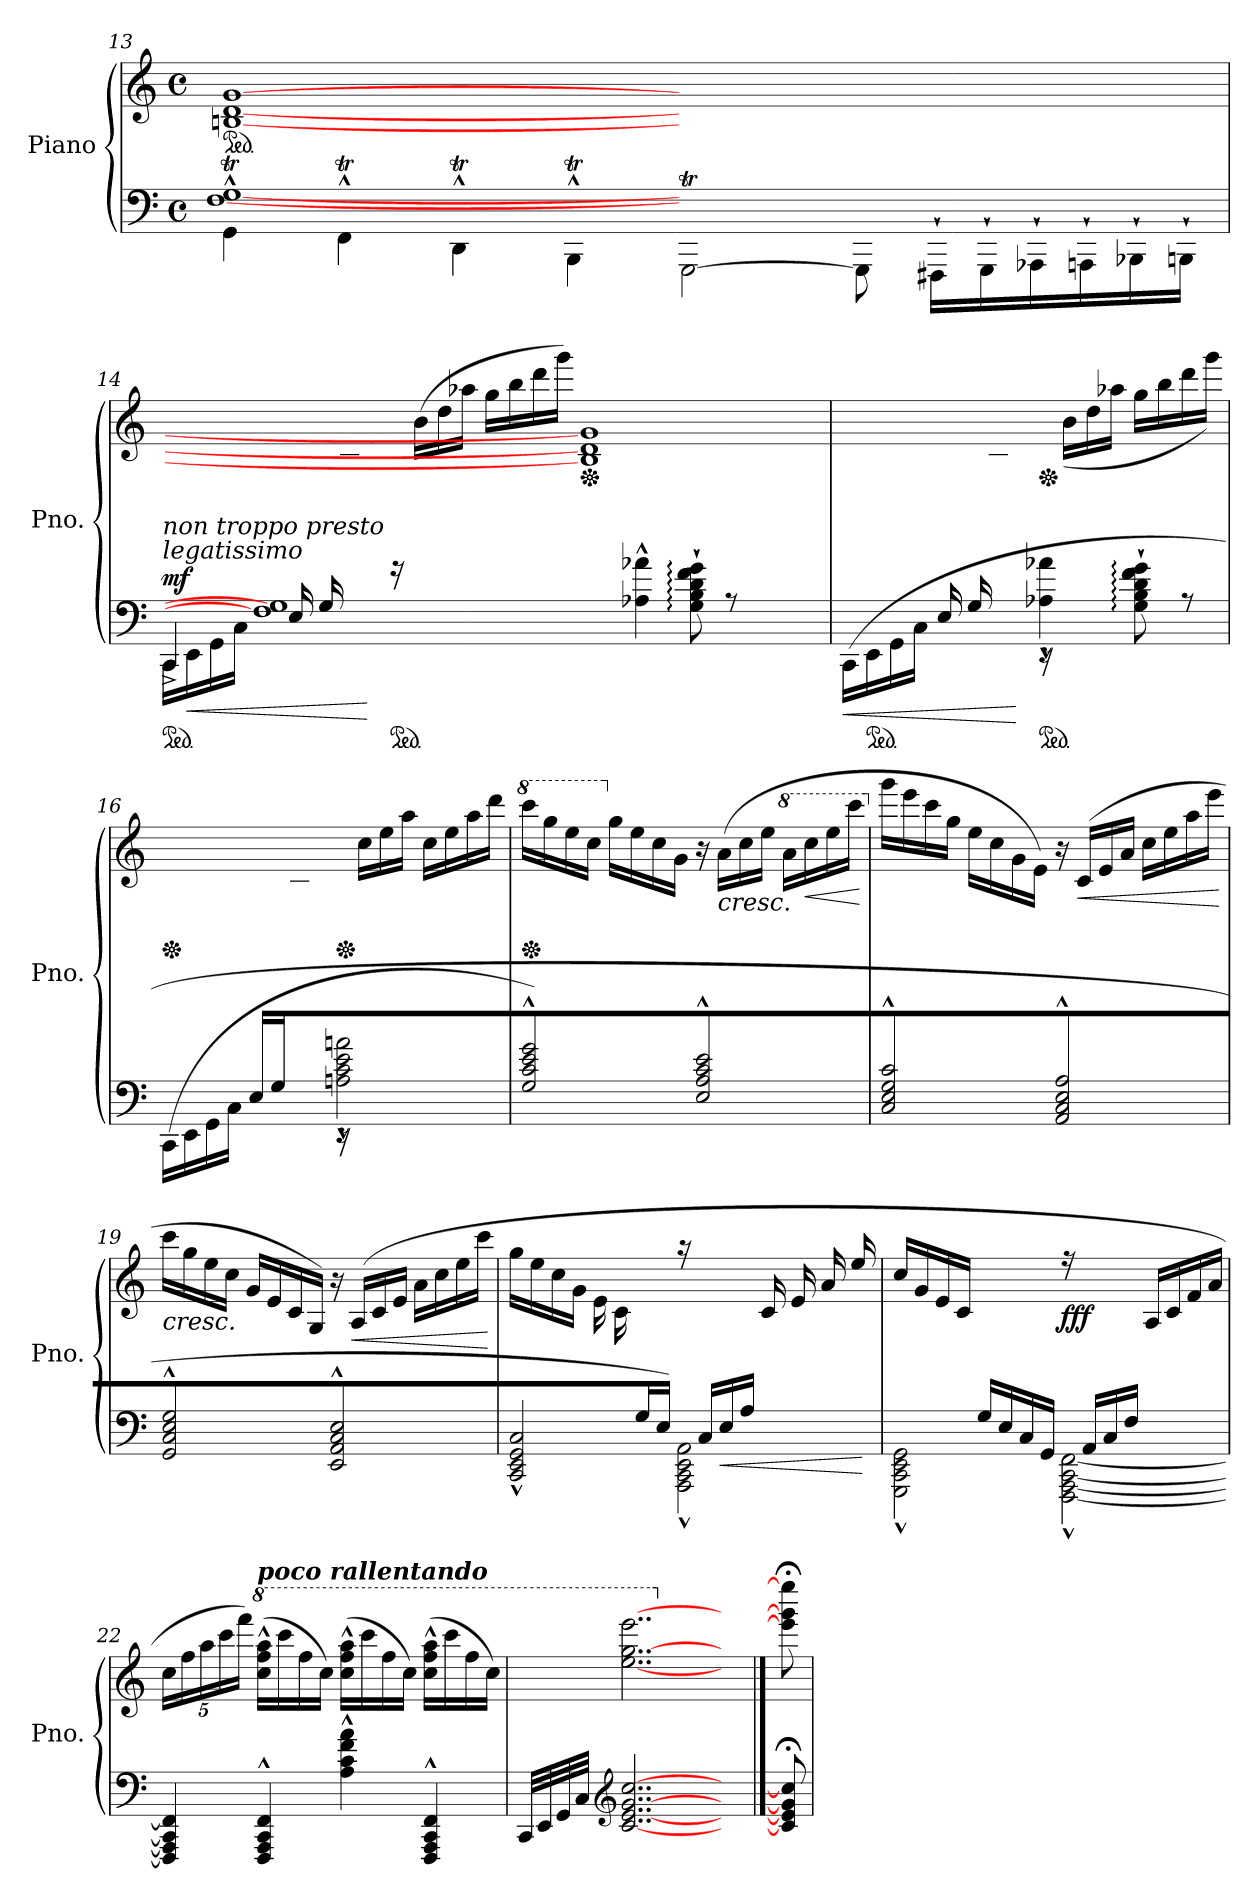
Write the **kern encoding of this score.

**kern	**kern	**dynam
*part1	*part1	*part1
*staff2	*staff1	*staff1/2
*I"Piano	*	*
*I'Pno.	*	*
!!LO:LB:g=z
*clefF4	*clefG2	*
*k[]	*k[]	*
*M4/4	*M4/4	*
*met(c)	*met(c)	*
=13	=13	=13
*^	*	*
*	*	*ped	*
4GGT^^\	[1F [1G	[1Bn [1d [1g	.
4FFT^^\	.	.	.
4DDT^^\	.	.	.
4BBBt^^\	.	.	.
!	!	!	!LO:DY:a=2
[2GGGT\	1ryy	1ryy	other-dynamics
8GGG\]	.	.	.
16FFF#X`\LL	.	.	.
16GGG`\	.	.	.
16AAA-X`\	.	.	.
16AAAn`\	.	.	.
16BBB-X`\	.	.	.
16BBBn`\JJ	.	.	.
=14	=14	=14	=14
*ped	*	*	*
*	*	*^	*
!LO:TX:a:i:t=legatissimo	!	!	!	!
!LO:TX:a:i:t=non troppo presto	!	!	!	!
!	!	!	!	!LO:DY:a=2
(16CC\LL	4CC^/	1ryy	4.ryy	mf
!	!	!	!	!LO:HP:b=2
16EE\	.	.	.	<
16GG\	.	.	.	.
16C\JJ	.	.	.	.
16E/LL	1F] 1G]	.	.	.
16G/	.	.	.	.
8ryy	.	.	16c\	.
.	.	.	16e\JJ)	[
*ped	*	*	*	*
16r	.	.	16ryy	.
4ryy	.	.	(>16b\LL	.
.	.	.	16dd\	.
.	.	.	16aa-X\JJ	.
.	.	.	16gg\LL	.
1ryy	.	.	16bb\	.
.	.	.	16ddd\	.
.	.	.	16ggg\JJ)	.
*	*	*Xped	*	*
.	.	1B] 1d] 1g]	1ryy	.
.	4A-X\^^ 4a-X\^^	.	.	.
.	8G\:` 8B\:` 8d\:` 8f\:` 8g\:`	.	.	.
.	8rA	.	.	.
.	4ryy	.	.	.
8.ryy	.	.	.	.
!!LO:PB:g=z	!!
=15	=15	=15	=15	=15
!	!	!	!	!LO:HP:b=2
(16CC\LL	2ryy	1ryy	4.ryy	<
*ped	*	*	*	*
16EE\	.	.	.	.
16GG\	.	.	.	.
16C\JJ	.	.	.	.
16E/LL	.	.	.	.
16G/	.	.	.	.
8ryy	.	.	16c\	.
.	.	.	16e\JJ)	[
*ped	*	*	*	*
*	*	*Xped	*	*
16rEE	4A-X\^^ 4a-X\^^	.	16ryy	.
4..ryy	.	.	(>16b\LL	.
.	.	.	16dd\	.
.	.	.	16aa-X\JJ	.
.	8G\:` 8B\:` 8d\:` 8f\:` 8g\:`	.	16gg\LL	.
.	.	.	16bb\	.
.	8rA	.	16ddd\	.
.	.	.	16ggg\JJ)	.
=16	=16	=16	=16	=16
*	*	*Xped	*	*
(16CC\LL	2ryy	1ryy	4.ryy	.
16EE\	.	.	.	.
16GG\	.	.	.	.
16C\JJ	.	.	.	.
16E/LL	.	.	.	.
16G/	.	.	.	.
8ryy	.	.	16c\	.
.	.	.	16e\JJ)	.
*	*	*Xped	*	*
16rEE	2An\^^ 2c\^^ 2e\^^ 2an\^^	.	16ryy	.
4..ryy	.	.	(>16cc\LL	.
.	.	.	16ee\	.
.	.	.	16aa\JJ	.
*	*	*8va	*	*
.	.	.	16ccc\LL	.
.	.	.	16eee\	.
.	.	.	16aaa\	.
.	.	.	16dddd\JJ	.
*v	*v	*	*	*
*	*v	*v	*
=17	=17	=17
*	*Xped	*
*	*X8va	*
*	*8va	*
2G\^^ 2c\^^ 2e\^^ 2g\^^)	16cccc\LL	.
.	16ggg\	.
.	16eee\	.
.	16ccc\JJ	.
*	*X8va	*
.	16gg\LL	.
.	16ee\	.
.	16cc\	.
.	16g\JJ	.
2E\^^ 2A\^^ 2c\^^ 2e\^^	16r	.
!	!	!LO:HP:b
.	(16a\LL	<
.	16cc\	.
.	16ee\JJ	.
*	*8va	*
.	16aa\LL	.
!	!	!LO:HP:b
.	16ccc\	<
.	16eee\	.
.	16cccc\JJ	.
.	.	[
!!LO:LB:g=z
=18	=18	=18
*	*X8va	*
2C\^^ 2E\^^ 2G\^^ 2c\^^	16ggg\LL	.
.	16eee\	.
.	16ccc\	.
.	16gg\JJ	.
.	16ee\LL	.
.	16cc\	.
.	16g\	.
.	16e\JJ)	.
2AA\^^ 2C\^^ 2E\^^ 2A\^^	16r	.
!	!	!LO:HP:b
.	(>16c/LL	<
.	16e/	.
.	16a/JJ	.
.	16cc\LL	.
.	16ee\	.
.	16aa\	.
.	16eee\JJ	.
.	.	[ [
=19	=19	=19
!	!	!LO:HP:b
2GG/^^ 2C/^^ 2E/^^ 2G/^^	16ccc\LL	<
.	16gg\	.
.	16ee\	.
.	16cc\JJ	.
.	16g/LL	.
.	16e/	.
.	16c/	.
.	16G/JJ)	.
2EE/^^ 2AA/^^ 2C/^^ 2E/^^	16r	.
!	!	!LO:HP:b
.	(>16A/LL	<
.	16c/	.
.	16e/JJ	.
.	16a\LL	.
.	16cc\	.
.	16ee\	.
.	16ccc\JJ	.
.	.	[
=20	=20	=20
*^	*	*
4.ryy	2CC/^^ 2EE/^^ 2GG/^^ 2C/^^	16gg\LL	.
.	.	16ee\	.
.	.	16cc\	.
.	.	16g\JJ	.
.	.	16e\LL	.
.	.	16c\	.
16G/	.	8ryy	.
16E/JJ)	.	.	.
16ryy	2AAA\^^ 2CC\^^ 2EE\^^ 2AA\^^	16raa	.
16C/LL	.	8.ryy	.
!	!	!	!LO:HP:b=2
16E/	.	.	<
16A/JJ	.	.	.
4ryy	.	16c/LL	.
.	.	16e/	.
.	.	16a/	.
.	.	16ee/JJ	.
*v	*v	*	*
.	.	[
!!LO:LB:g=z
=21	=21	=21
*^	*	*
4ryy	2GGG\^^ 2CC\^^ 2EE\^^ 2GG\^^	16cc/LL	.
.	.	16g/	.
.	.	16e/	.
.	.	16c/JJ	.
16G/LL	.	4ryy	.
16E/	.	.	.
16C/	.	.	.
16GG/JJ	.	.	.
!	!	!	!LO:DY:n=1:b
16ryy	[2FFF\^^ [2AAA\^^ [2CC\^^ [2FF\^^	16rff	[ fff
(>16AA/LL	.	8.ryy	.
16C/	.	.	.
16F/JJ	.	.	.
4ryy	.	16A/LL	.
.	.	16c/	.
.	.	16f/	.
.	.	16a/JJ	.
*v	*v	*	*
=22	=22	=22
*	*Xbrackettup	*
4FFF/] 4AAA/] 4CC/] 4FF/]	20cc\LL	.
.	20ff\	.
.	20aa\	.
.	20ccc\	.
.	20fff\JJ)	.
*	*8va	*
!	!LO:TX:a:Bi:t=poco rallentando	!
4FFF/^^ 4AAA/^^ 4CC/^^ 4FF/^^	(16ccc\^^ 16fff\^^ 16aaa\^^LL	.
.	16cccc\	.
.	16fff\	.
.	16ccc\JJ)	.
4A\^^ 4c\^^ 4f\^^ 4a\^^	(16ccc\^^ 16fff\^^ 16aaa\^^LL	.
.	16cccc\	.
.	16fff\	.
.	16ccc\JJ)	.
4FFF/^^ 4AAA/^^ 4CC/^^ 4FF/^^	(16ccc\^^ 16fff\^^ 16aaa\^^LL	.
.	16cccc\	.
.	16fff\	.
.	16ccc\JJ)	.
=23	=23	=23
32CC/LLL	8ryy	.
32EE/	.	.
32GG/	.	.
32C/JJJ	.	.
*clefG2	*	*
[2..c [2..e [2..g [2..cc	[2..eee [2..ggg [2..eeee	.
*	*X8va	*
8ryy	8ryy	.
==24	==24	==24
8c];< 8e];< 8g];< 8cc];<	8eee];< 8ggg];< 8eeee];<	.
=	=	=
*-	*-	*-
